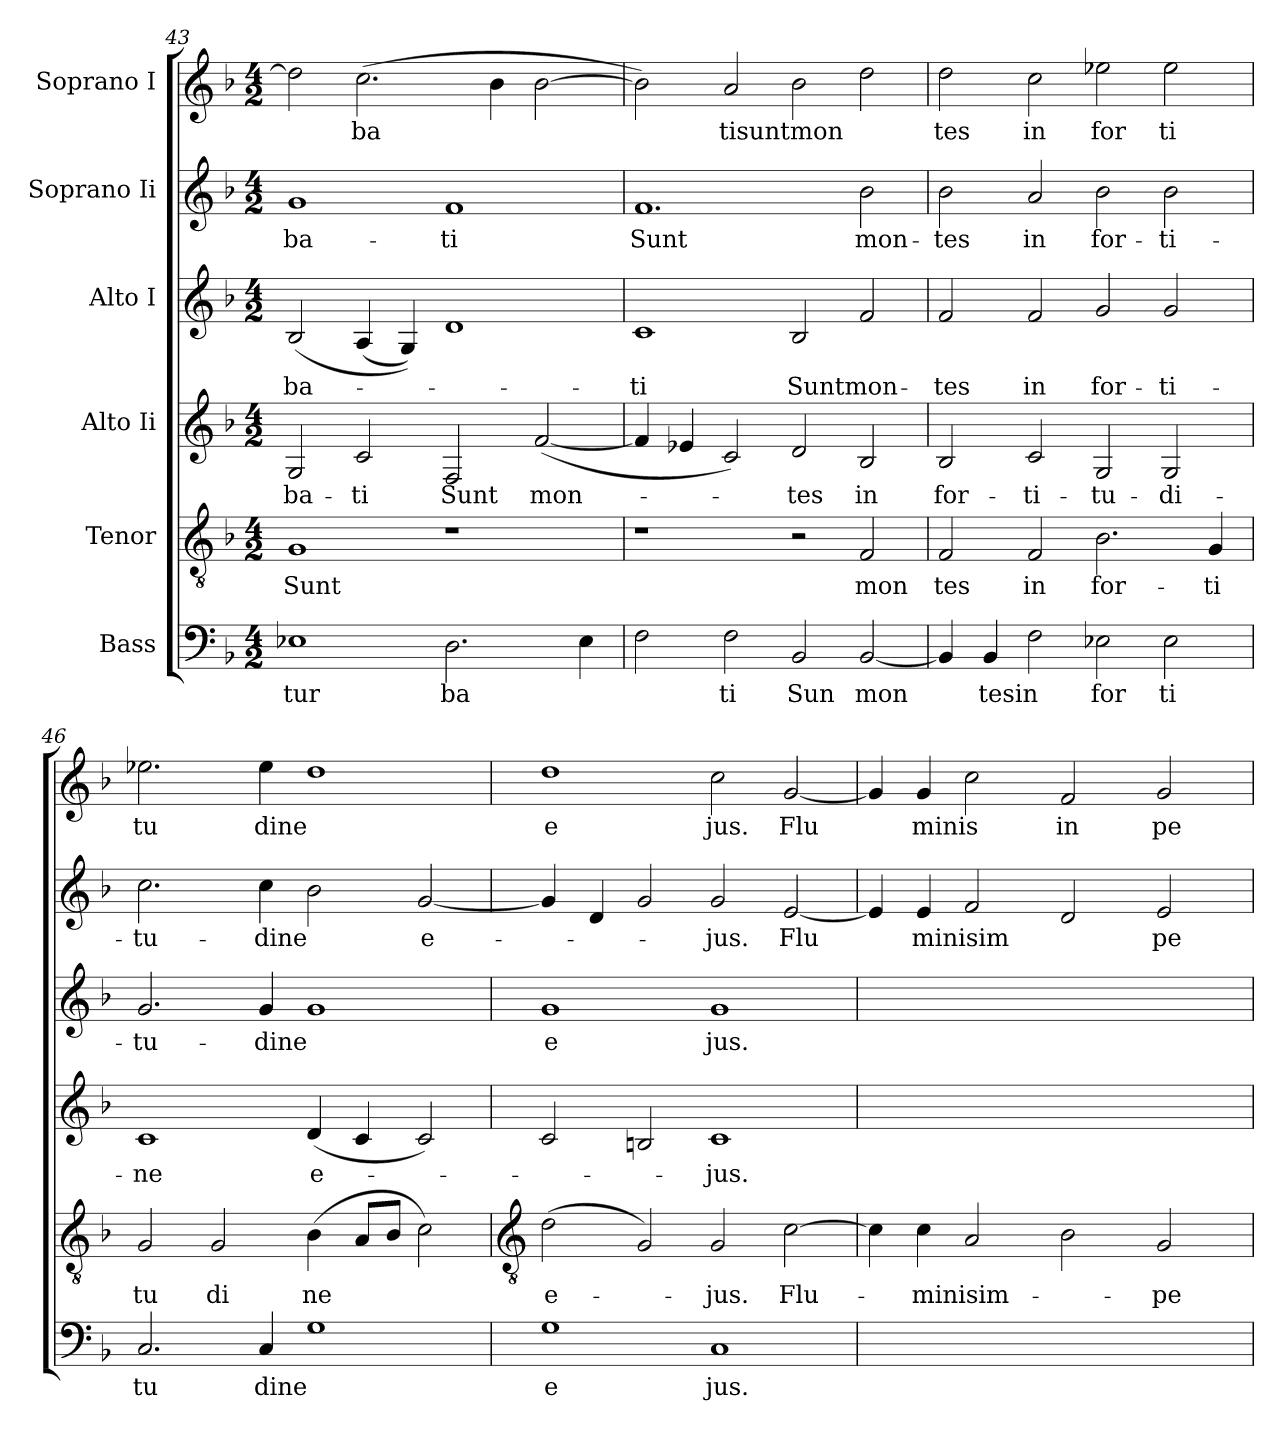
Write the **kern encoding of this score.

**kern	**text	**kern	**text	**kern	**text	**kern	**text	**kern	**text	**kern	**text
*part6	*part6	*part5	*part5	*part4	*part4	*part3	*part3	*part2	*part2	*part1	*part1
*staff6	*staff6	*staff5	*staff5	*staff4	*staff4	*staff3	*staff3	*staff2	*staff2	*staff1	*staff1
*I"Bass	*	*I"Tenor	*	*I"Alto Ii	*	*I"Alto I	*	*I"Soprano Ii	*	*I"Soprano I	*
!!LO:LB:g=z
*clefF4	*	*clefGv2	*	*clefG2	*	*clefG2	*	*clefG2	*	*clefG2	*
*k[b-]	*	*k[b-]	*	*k[b-]	*	*k[b-]	*	*k[b-]	*	*k[b-]	*
*F:	*	*F:	*	*F:	*	*F:	*	*F:	*	*F:	*
*M4/2	*	*M4/2	*	*M4/2	*	*M4/2	*	*M4/2	*	*M4/2	*
=43	=43	=43	=43	=43	=43	=43	=43	=43	=43	=43	=43
!	!LO:LY:b	!	!LO:LY:b	!	!LO:LY:b	!	!LO:LY:b	!	!LO:LY:b	!	!
1E-X	tur	1G	Sunt	2G/	-ba-	(<2B-/	-ba-	1g	-ba-	2dd\]	.
!	!	!	!	!	!LO:LY:b	!	!	!	!	!	!LO:LY:b
.	.	.	.	2c/	-ti	(<4A/	.	.	.	(>2.cc\	ba
.	.	.	.	.	.	4G/))	.	.	.	.	.
!	!LO:LY:b	!	!	!	!LO:LY:b	!	!	!	!LO:LY:b	!	!
2.D\	ba	1r	.	2F/	Sunt	1d	.	1f	-ti	.	.
.	.	.	.	.	.	.	.	.	.	4b-\	.
!	!	!	!	!	!LO:LY:b	!	!	!	!	!	!
.	.	.	.	(<[2f/	mon-	.	.	.	.	[2b-\	.
4E-\	.	.	.	.	.	.	.	.	.	.	.
=44	=44	=44	=44	=44	=44	=44	=44	=44	=44	=44	=44
!	!	!	!	!	!	!	!LO:LY:b	!	!LO:LY:b	!	!
2F\	.	1r	.	4f/]	.	1c	-ti	1.f	Sunt	2b-\])	.
.	.	.	.	4e-X/	.	.	.	.	.	.	.
!	!LO:LY:b	!	!	!	!	!	!	!	!	!	!LO:LY:b
2F\	ti	.	.	2c/)	.	.	.	.	.	2a/	tisuntmon
!	!LO:LY:b	!	!	!	!LO:LY:b	!	!LO:LY:b	!	!	!	!
2BB-/	Sun	2r	.	2d/	-tes	2B-/	Suntmon-	.	.	2b-\	.
!	!LO:LY:b	!	!LO:LY:b	!	!LO:LY:b	!	!	!	!LO:LY:b	!	!
[2BB-/	mon	2F/	mon	2B-/	in	2f/	.	2b-\	mon-	2dd\	.
=45	=45	=45	=45	=45	=45	=45	=45	=45	=45	=45	=45
!	!	!	!LO:LY:b	!	!LO:LY:b	!	!LO:LY:b	!	!LO:LY:b	!	!LO:LY:b
4BB-/]	.	2F/	tes	2B-/	for-	2f/	-tes	2b-\	-tes	2dd\	tes
!	!LO:LY:b	!	!	!	!	!	!	!	!	!	!
4BB-/	tesin	.	.	.	.	.	.	.	.	.	.
!	!	!	!LO:LY:b	!	!LO:LY:b	!	!LO:LY:b	!	!LO:LY:b	!	!LO:LY:b
2F\	.	2F/	in	2c/	-ti-	2f/	in	2a/	in	2cc\	in
!	!LO:LY:b	!	!LO:LY:b	!	!LO:LY:b	!	!LO:LY:b	!	!LO:LY:b	!	!LO:LY:b
2E-X\	for	2.B-\	for-	2G/	-tu-	2g/	for-	2b-\	for-	2ee-X\	for
!	!LO:LY:b	!	!	!	!LO:LY:b	!	!LO:LY:b	!	!LO:LY:b	!	!LO:LY:b
2E-\	ti	.	.	2G/	-di-	2g/	-ti-	2b-\	-ti-	2ee-\	ti
!	!	!	!LO:LY:b	!	!	!	!	!	!	!	!
.	.	4G/	-ti	.	.	.	.	.	.	.	.
=46	=46	=46	=46	=46	=46	=46	=46	=46	=46	=46	=46
!	!LO:LY:b	!	!LO:LY:b	!	!LO:LY:b	!	!LO:LY:b	!	!LO:LY:b	!	!LO:LY:b
2.C/	tu	2G/	tu	1c	-ne	2.g/	-tu-	2.cc\	-tu-	2.ee-X\	tu
!	!	!	!LO:LY:b	!	!	!	!	!	!	!	!
.	.	2G/	di	.	.	.	.	.	.	.	.
!	!LO:LY:b	!	!	!	!	!	!LO:LY:b	!	!LO:LY:b	!	!LO:LY:b
4C/	dine	.	.	.	.	4g/	-dine	4cc\	-dine	4ee-\	dine
!	!	!	!LO:LY:b	!	!LO:LY:b	!	!	!	!	!	!
1G	.	(>4B-\	ne	(<4d/	e-	1g	.	2b-\	.	1dd	.
.	.	8A/L	.	4c/	.	.	.	.	.	.	.
.	.	8B-/J	.	.	.	.	.	.	.	.	.
!	!	!	!	!	!	!	!	!	!LO:LY:b	!	!
.	.	2c\)	.	2c/)	.	.	.	[2g/	e-	.	.
!!LO:LB:g=z
=47	=47	=47	=47	=47	=47	=47	=47	=47	=47	=47	=47
*	*	*clefGv2	*	*	*	*	*	*	*	*	*
!	!LO:LY:b	!	!LO:LY:b	!	!	!	!LO:LY:b	!	!	!	!LO:LY:b
1G	e	(>2d\	e-	2c/	.	1g	e	4g/]	.	1dd	e
.	.	.	.	.	.	.	.	4d/	.	.	.
.	.	2G/)	.	2Bn/	.	.	.	2g/	.	.	.
!	!LO:LY:b	!	!LO:LY:b	!	!LO:LY:b	!	!LO:LY:b	!	!LO:LY:b	!	!LO:LY:b
1C	jus.	2G/	-jus.	1c	-jus.	1g	jus.	2g/	-jus.	2cc\	jus.
!	!	!	!LO:LY:b	!	!	!	!	!	!LO:LY:b	!	!LO:LY:b
.	.	[2c\	Flu-	.	.	.	.	[2e/	Flu	[2g/	Flu
=48	=48	=48	=48	=48	=48	=48	=48	=48	=48	=48	=48
4ryy	.	4c\]	.	4ryy	.	4ryy	.	4e/]	.	4g/]	.
!	!	!	!LO:LY:b	!	!	!	!	!	!LO:LY:b	!	!LO:LY:b
4ryy	.	4c\	-minisim-	4ryy	.	4ryy	.	4e/	minisim	4g/	minis
4ryy	.	2A/	.	4ryy	.	4ryy	.	2f/	.	2cc\	.
4ryy	.	.	.	4ryy	.	4ryy	.	.	.	.	.
!	!	!	!	!	!	!	!	!	!	!	!LO:LY:b
4ryy	.	2B-\	.	4ryy	.	4ryy	.	2d/	.	2f/	in
4ryy	.	.	.	4ryy	.	4ryy	.	.	.	.	.
!	!	!	!LO:LY:b	!	!	!	!	!	!LO:LY:b	!	!LO:LY:b
4ryy	.	2G/	-pe-	4ryy	.	4ryy	.	2e/	pe	2g/	pe
4ryy	.	.	.	4ryy	.	4ryy	.	.	.	.	.
=	=	=	=	=	=	=	=	=	=	=	=
*-	*-	*-	*-	*-	*-	*-	*-	*-	*-	*-	*-
